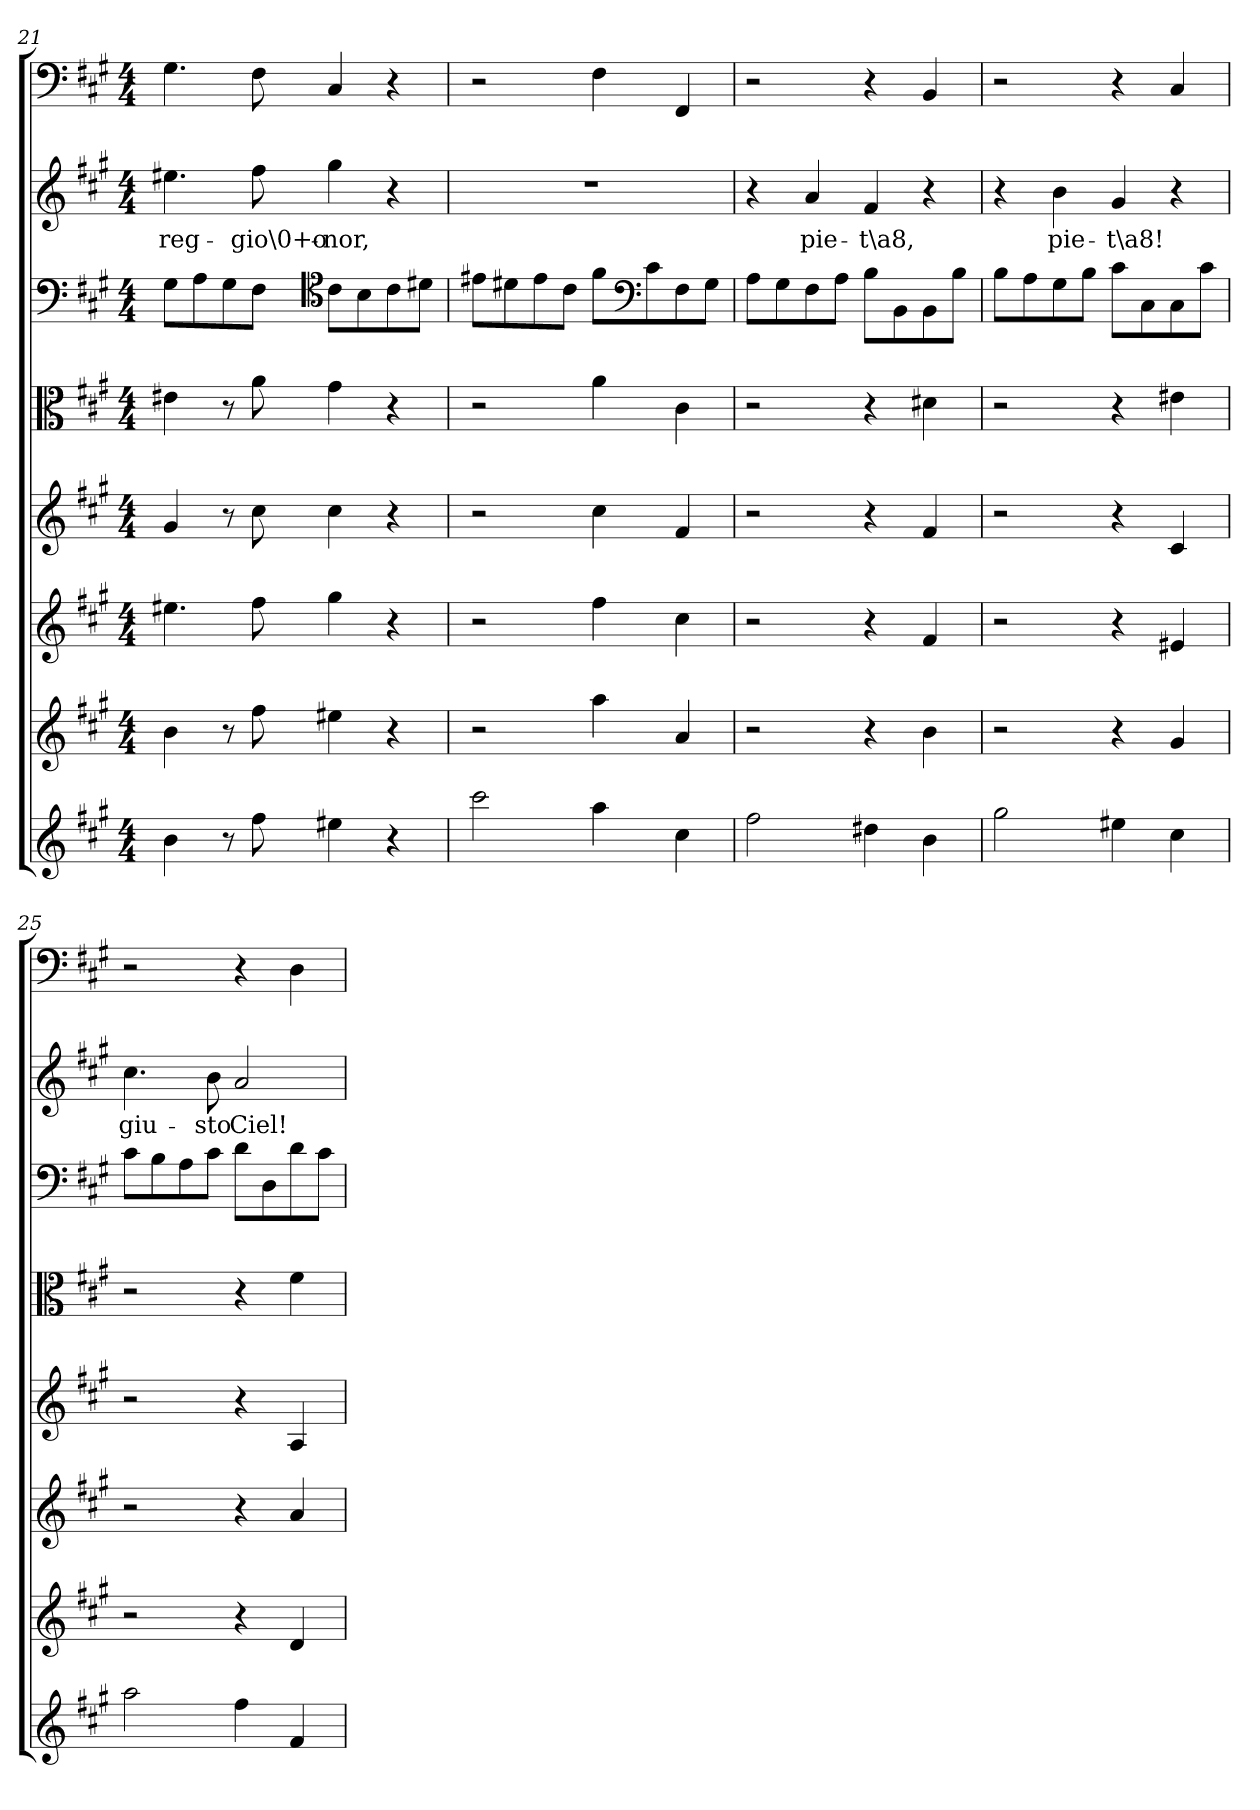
**kern	**kern	**kern	**kern	**kern	**kern	**kern	**text	**kern
*part8	*part7	*part6	*part5	*part4	*part3	*part2	*part2	*part1
*staff8	*staff7	*staff6	*staff5	*staff4	*staff3	*staff2	*staff2	*staff1
*clefG2	*clefG2	*clefG2	*clefG2	*clefC3	*clefF4	*clefG2	*	*clefF4
*k[f#c#g#]	*k[f#c#g#]	*k[f#c#g#]	*k[f#c#g#]	*k[f#c#g#]	*k[f#c#g#]	*k[f#c#g#]	*	*k[f#c#g#]
*f#:	*f#:	*f#:	*f#:	*f#:	*f#:	*f#:	*	*f#:
*M4/4	*M4/4	*M4/4	*M4/4	*M4/4	*M4/4	*M4/4	*	*M4/4
=21	=21	=21	=21	=21	=21	=21	=21	=21
4b\	4b\	4.ee#X\	4g#/	4e#X\	8G#\L	4.ee#X\	reg-	4.G#\
.	.	.	.	.	8A\	.	.	.
8r	8r	.	8r	8r	8G#\	.	.	.
8ff#\	8ff#\	8ff#\	8cc#\	8a\	8F#\J	8ff#\	-gio\0+o-	8F#\
*	*	*	*	*	*clefC4	*	*	*
4ee#X\	4ee#X\	4gg#\	4cc#\	4g#\	8c#\L	4gg#\	-nor,	4C#/
.	.	.	.	.	8B\	.	.	.
4r	4r	4r	4r	4r	8c#\	4r	.	4r
.	.	.	.	.	8d#X\J	.	.	.
=22	=22	=22	=22	=22	=22	=22	=22	=22
2ccc#\	2r	2r	2r	2r	8e#X\L	1r	.	2r
.	.	.	.	.	8d#X\	.	.	.
.	.	.	.	.	8e#\	.	.	.
.	.	.	.	.	8c#\J	.	.	.
4aa\	4aa\	4ff#\	4cc#\	4a\	8f#\L	.	.	4F#\
*	*	*	*	*	*clefF4	*	*	*
.	.	.	.	.	8c#\	.	.	.
4cc#\	4a/	4cc#\	4f#/	4c#\	8F#\	.	.	4FF#/
.	.	.	.	.	8G#\J	.	.	.
=23	=23	=23	=23	=23	=23	=23	=23	=23
2ff#\	2r	2r	2r	2r	8A\L	4r	.	2r
.	.	.	.	.	8G#\	.	.	.
.	.	.	.	.	8F#\	4a/	pie-	.
.	.	.	.	.	8A\J	.	.	.
4dd#X\	4r	4r	4r	4r	8B\L	4f#/	-t\a8,	4r
.	.	.	.	.	8BB\	.	.	.
4b\	4b\	4f#/	4f#/	4d#X\	8BB\	4r	.	4BB/
.	.	.	.	.	8B\J	.	.	.
=24	=24	=24	=24	=24	=24	=24	=24	=24
2gg#\	2r	2r	2r	2r	8B\L	4r	.	2r
.	.	.	.	.	8A\	.	.	.
.	.	.	.	.	8G#\	4b\	pie-	.
.	.	.	.	.	8B\J	.	.	.
4ee#X\	4r	4r	4r	4r	8c#\L	4g#/	-t\a8!	4r
.	.	.	.	.	8C#\	.	.	.
4cc#\	4g#/	4e#X/	4c#/	4e#X\	8C#\	4r	.	4C#/
.	.	.	.	.	8c#\J	.	.	.
=25	=25	=25	=25	=25	=25	=25	=25	=25
2aa\	2r	2r	2r	2r	8c#\L	4.cc#\	giu-	2r
.	.	.	.	.	8B\	.	.	.
.	.	.	.	.	8A\	.	.	.
.	.	.	.	.	8c#\J	8b\	-sto	.
4ff#\	4r	4r	4r	4r	8d\L	2a/	Ciel!	4r
.	.	.	.	.	8D\	.	.	.
4f#/	4d/	4a/	4A/	4f#\	8d\	.	.	4D\
.	.	.	.	.	8c#\J	.	.	.
=	=	=	=	=	=	=	=	=
*-	*-	*-	*-	*-	*-	*-	*-	*-
